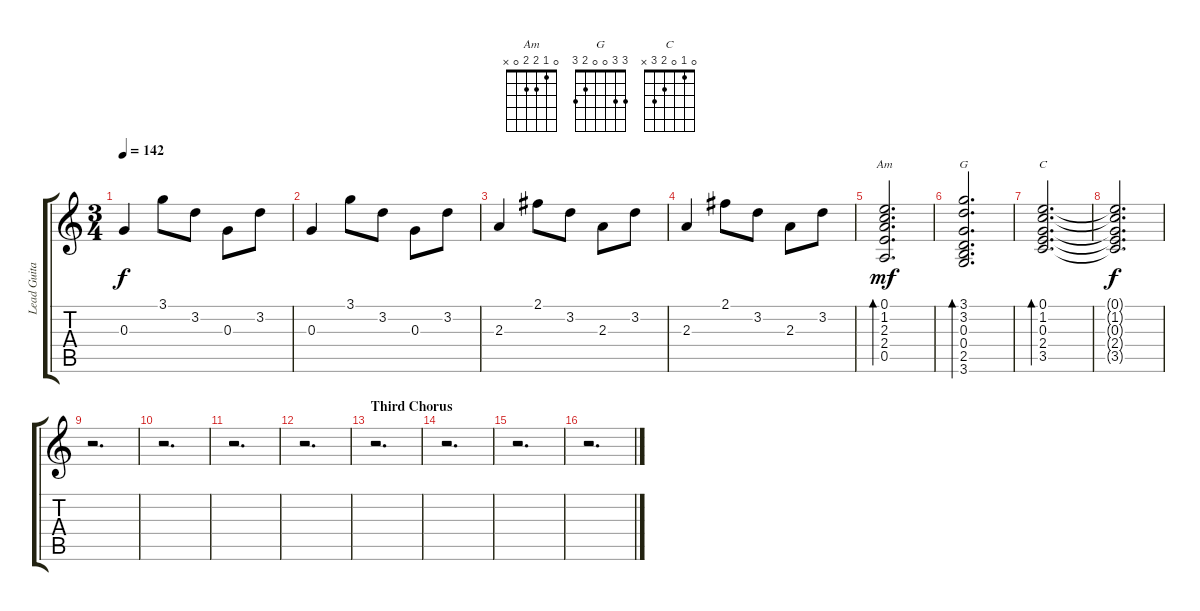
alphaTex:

\track ("Lead Guitar (no capo)" "Lead Guita") {instrument acousticguitarsteel}
\staff {score tabs}
\tuning (E4 B3 G3 D3 A2 E2) {hide}
\chord ("Am" 0 1 2 2 0 x)
\chord ("G" 3 3 0 0 2 3)
\chord ("C" 0 1 0 2 3 x)
\ts (3 4)
\tempo 142
\clef g2
\ks c
0.3.4{dy f} 3.1.8 3.2.8 0.3.8 3.2.8 |
0.3.4 3.1.8 3.2.8 0.3.8 3.2.8 |
2.3.4 2.1.8 3.2.8 2.3.8 3.2.8 |
2.3.4 2.1.8 3.2.8 2.3.8 3.2.8 |
(0.1 1.2 2.3 2.4 0.5).2{d bd 120 ch "Am" dy mf} |
(3.1 3.2 0.3 0.4 2.5 3.6).2{d bd 120 ch "G"} |
(0.1 1.2 0.3 2.4 3.5).2{d bd 120 ch "C"} |
(0.1{t} 1.2{t} 0.3{t} 2.4{t} 3.5{t}).2{d dy f} |
r.2{d} |
r.2{d} |
r.2{d} |
r.2{d} |
\section ("" "Third Chorus")
r.2{d} |
r.2{d} |
r.2{d} |
r.2{d}
